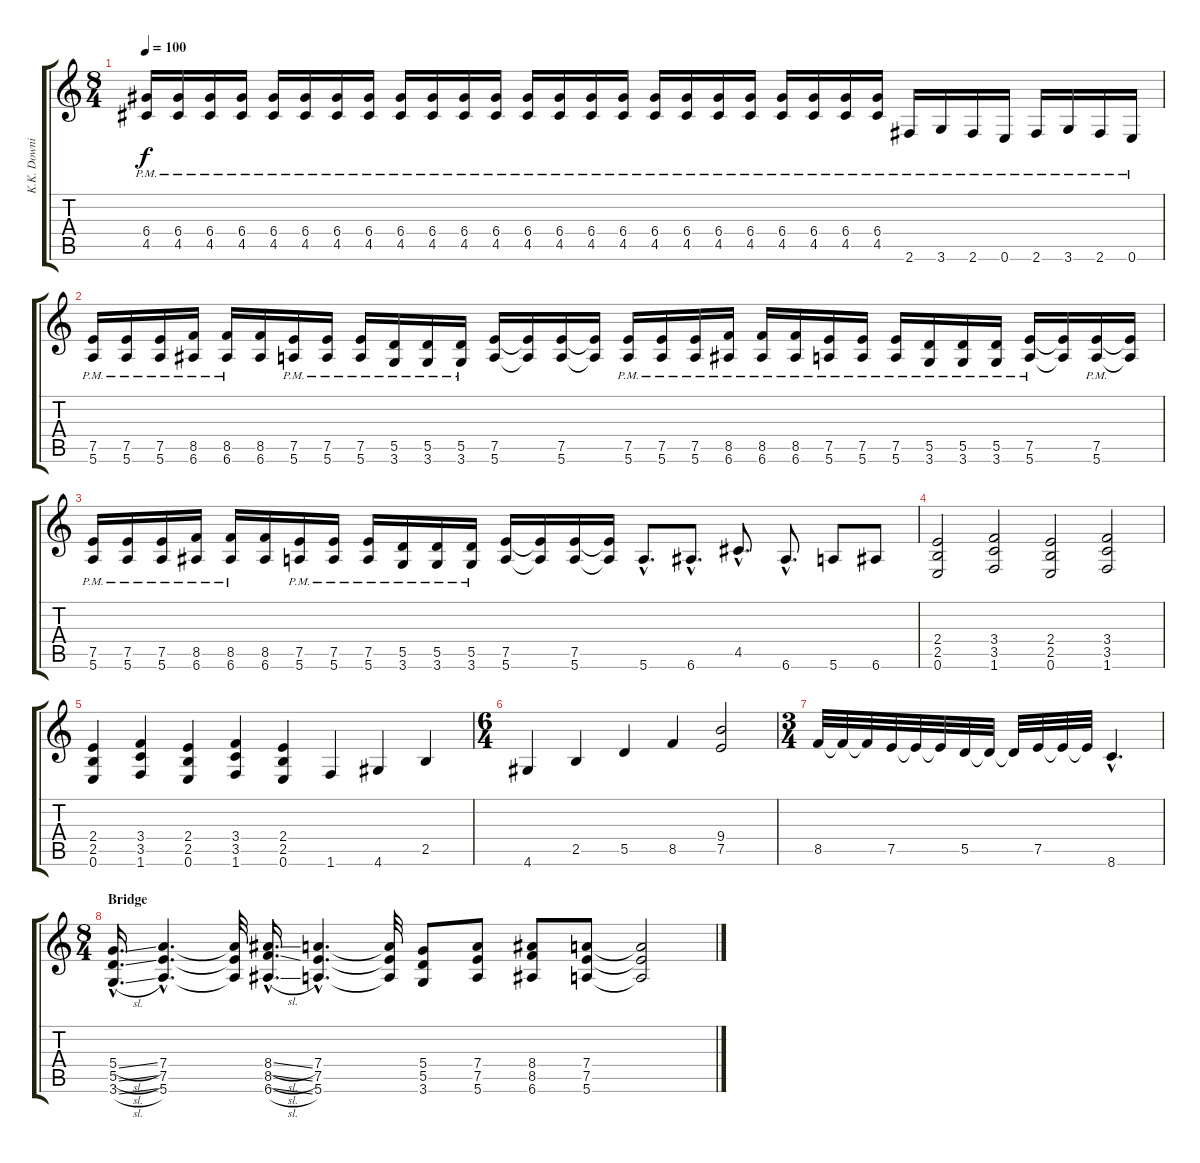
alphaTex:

\track ("K.K. Downing" "K.K. Downi") {instrument distortionguitar}
\staff {score tabs}
\tuning (E4 B3 G3 D3 A2 E2) {hide}
\ts (8 4)
\tempo 100
\clef g2
\ks c
(6.4{pm} 4.5{pm}).16{dy f} (6.4{pm} 4.5{pm}).16 (6.4{pm} 4.5{pm}).16 (6.4{pm} 4.5{pm}).16 (6.4{pm} 4.5{pm}).16 (6.4{pm} 4.5{pm}).16 (6.4{pm} 4.5{pm}).16 (6.4{pm} 4.5{pm}).16 (6.4{pm} 4.5{pm}).16 (6.4{pm} 4.5{pm}).16 (6.4{pm} 4.5{pm}).16 (6.4{pm} 4.5{pm}).16 (6.4{pm} 4.5{pm}).16 (6.4{pm} 4.5{pm}).16 (6.4{pm} 4.5{pm}).16 (6.4{pm} 4.5{pm}).16 (6.4{pm} 4.5{pm}).16 (6.4{pm} 4.5{pm}).16 (6.4{pm} 4.5{pm}).16 (6.4{pm} 4.5{pm}).16 (6.4{pm} 4.5{pm}).16 (6.4{pm} 4.5{pm}).16 (6.4{pm} 4.5{pm}).16 (6.4{pm} 4.5{pm}).16 2.6{pm}.16 3.6{pm}.16 2.6{pm}.16 0.6{pm}.16 2.6{pm}.16 3.6{pm}.16 2.6{pm}.16 0.6{pm}.16 |
(7.5{pm} 5.6).16 (7.5{pm} 5.6).16 (7.5{pm} 5.6).16 (8.5{pm} 6.6).16 (8.5{pm} 6.6).16 (8.5 6.6).16 (7.5{pm} 5.6).16 (7.5{pm} 5.6).16 (7.5{pm} 5.6).16 (5.5{pm} 3.6).16 (5.5{pm} 3.6).16 (5.5{pm} 3.6).16 (7.5 5.6).16 (7.5{t} 5.6{t}).16 (7.5 5.6).16 (7.5{t} 5.6{t}).16 (7.5{pm} 5.6).16 (7.5{pm} 5.6).16 (7.5{pm} 5.6).16 (8.5{pm} 6.6).16 (8.5{pm} 6.6).16 (8.5{pm} 6.6).16 (7.5{pm} 5.6).16 (7.5{pm} 5.6).16 (7.5{pm} 5.6).16 (5.5{pm} 3.6).16 (5.5{pm} 3.6).16 (5.5 3.6{pm}).16 (7.5{pm} 5.6).16 (7.5{t} 5.6{t}).16 (7.5 5.6{pm}).16 (7.5{t} 5.6{t}).16 |
(7.5{pm} 5.6).16 (7.5{pm} 5.6).16 (7.5{pm} 5.6).16 (8.5{pm} 6.6).16 (8.5{pm} 6.6).16 (8.5 6.6).16 (7.5{pm} 5.6).16 (7.5{pm} 5.6).16 (7.5{pm} 5.6).16 (5.5{pm} 3.6).16 (5.5{pm} 3.6).16 (5.5{pm} 3.6).16 (7.5 5.6).16 (7.5{t} 5.6{t}).16 (7.5 5.6).16 (7.5{t} 5.6{t}).16 5.6{hac}.8{d} 6.6{hac}.8{d} 4.5{hac}.8{d} 6.6{hac}.8{d} 5.6.8 6.6.8 |
(2.4 2.5 0.6).2 (3.4 3.5 1.6).2 (2.4 2.5 0.6).2 (3.4 3.5 1.6).2 |
(2.4 2.5 0.6).4 (3.4 3.5 1.6).4 (2.4 2.5 0.6).4 (3.4 3.5 1.6).4 (2.4 2.5 0.6).4 1.6.4 4.6.4 2.5.4 |
\ts (6 4)
4.6.4 2.5.4 5.5.4 8.5.4 (9.4 7.5).2 |
\ts (3 4)
8.5.32 8.5{t}.32 8.5{t}.32 7.5.32 7.5{t}.32 7.5{t}.32 5.5.32 5.5{t}.32 5.5{t}.32 7.5.32 7.5{t}.32 7.5{t}.32 8.6{hac}.4{d} |
\ts (8 4)
\section ("" "Bridge")
(5.4{sl hac} 5.5{sl hac} 3.6{sl hac}).16{d} (7.4{hac} 7.5{hac} 5.6{hac}).4{d} (7.4{t} 7.5{t} 5.6{t}).32 (8.4{sl hac} 8.5{sl hac} 6.6{sl hac}).16{d} (7.4{hac} 7.5{hac} 5.6{hac}).4{d} (7.4{t} 7.5{t} 5.6{t}).32 (5.4 5.5 3.6).8 (7.4 7.5 5.6).8 (8.4 8.5 6.6).8 (7.4 7.5 5.6).8 (7.4{t} 7.5{t} 5.6{t}).2
